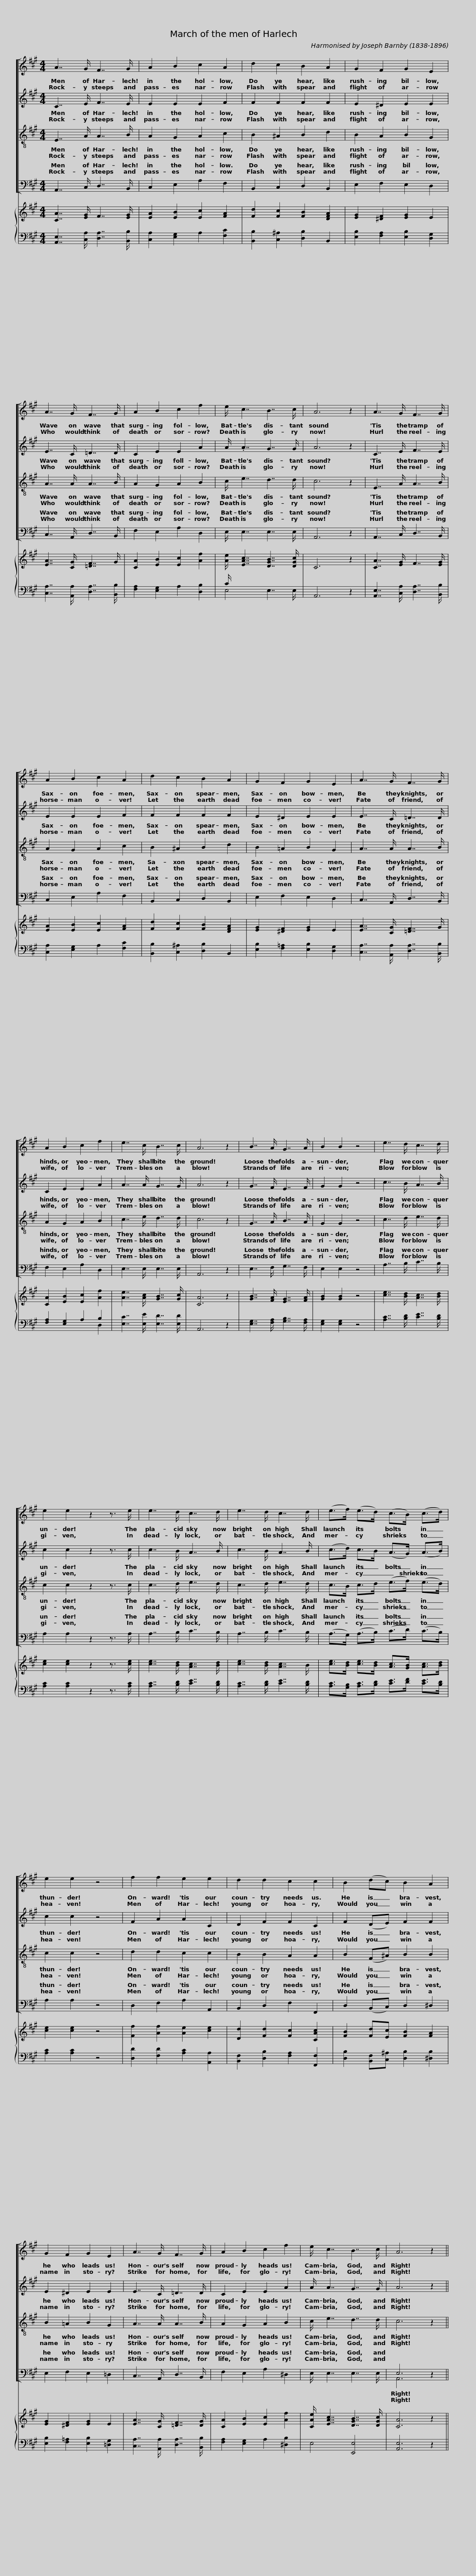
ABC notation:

X:1
%%score [ 1 2 3 ( 4 5 ) ] { 6 | ( 7 8 ) }
L:1/8
M:4/4
I:linebreak $
K:A
V:1 treble
V:2 treble
V:3 treble-8 transpose=-12
V:4 bass
V:5 bass
V:6 treble
V:7 bass
V:8 bass
V:1
 A7/2 G/ F7/2 G/ | A2 B2 c2 A2 | d2 c2 B2 A2 | G2 F2 G2 E2 | A7/2 G/ F7/2 G/ | %5
 A2 B2 c2 f2 |$ e/ c7/2 B7/2 c/ | A6 z2 | A7/2 G/ F7/2 G/ | A2 B2 c2 A2 | %10
 d2 c2 B2 A2 | G2 F2 G2 E2 |$ A7/2 G/ F7/2 G/ | A2 B2 c2 f2 | e7/2 c/ B7/2 c/ | %15
 A6 z2 | B7/2 A/ G7/2 A/ | B2 B2 z4 |$ e7/2 d/ c7/2 d/ | e2 e2 z2 z3/2 e/ | %20
 e7/2 d/ c7/2 d/ | e7/2 d/ c7/2 d/ | (e>f) (e>d) (c>B) (c>d) | e2 e2 z4 |$ f2 f2 e2 e2 | %25
 d2 d2 c2 c2 | B2 (dc) B2 A2 | G2 F2 G2 E2 |$ A7/2 G/ F7/2 G/ | A2 B2 c2 f2 | %30
 e/ c7/2 B7/2 c/ | A6 z2 || %32
V:2
 C7/2 E/ F7/2 E/ | E2 E2 E2 F2 | F2 F2 F2 F2 | E2 ^D2 E2 E2 | E7/2 C/ =D7/2 D/ | %5
 C2 E2 E2 A2 |$ A/ .A7/2 G7/2 G/ | A6 z2 | C7/2 E/ F7/2 E/ | E2 E2 E2 F2 | %10
 F2 F2 F2 F2 | E2 ^D2 E2 E2 |$ E7/2 C/ =D7/2 D/ | C2 E2 E2 A2 | A7/2 A/ G7/2 G/ | %15
 A6 z2 | G7/2 F/ E7/2 F/ | G2 G2 z4 |$ c7/2 B/ A7/2 B/ | c2 c2 z2 z3/2 c/ | %20
 c7/2 B/ A7/2 B/ | c7/2 B/ A7/2 B/ | (c>d) c>B (A>G) (A>B) | c2 c2 z4 |$ F2 A2 A2 C2 | %25
 D2 F2 F2 C2 | F2 (DE) F2 F2 | E2 ^D2 E2 E2 |$ E7/2 C/ =D7/2 D/ | C2 E2 E2 A2 | %30
 A/ A7/2 G7/2 G/ | A6 z2 || %32
V:3
 E7/2 A/ A7/2 B/ | A2 G2 A2 c2 | B2 ^A2 B2 d2 | B2 A2 B2 G2 | A7/2 A/ A7/2 B/ | %5
 A2 G2 A2 B2 |$ c/ e7/2 d7/2 d/ | c6 z2 | E7/2 A/ A7/2 B/ | A2 G2 A2 c2 | %10
 B2 ^A2 B2 d2 | B2 =A2 B2 G2 |$ A7/2 A/ A7/2 B/ | A2 G2 A2 B2 | c7/2 e/ d7/2 d/ | %15
 c6 z2 | G7/2 A/ B7/2 A/ | G2 G2 z4 |$ c7/2 d/ e7/2 d/ | c2 c2 z2 z3/2 c/ | %20
 c7/2 d/ e7/2 d/ | c7/2 d/ e7/2 d/ | c>B c>d (e>f) (e>d) | c2 c2 z4 |$ d2 d2 c2 c2 | %25
 B2 B2 A2 A2 | B2 (F^A) B2 B2 | B2 =A2 B2 G2 |$ A7/2 A/ A7/2 B/ | A2 G2 A2 B2 | %30
 c/ e7/2 d7/2 d/ | c6 z2 || %32
V:4
 A,,7/2 C,/ D,7/2 B,,/ | C,2 E,2 A,2 F,2 | B,,2 C,2 D,2 B,,2 | E,2 F,2 E,2 D,2 | C,7/2 A,,/ D,7/2 B,,/ | %5
 F,2 E,2 A,2 D,2 |$ E,/ E,7/2 E,7/2 E,/ | A,,6 z2 | A,,7/2 C,/ D,7/2 B,,/ | C,2 E,2 A,2 F,2 | %10
 B,,2 C,2 D,2 B,,2 | E,2 F,2 E,2 D,2 |$ C,7/2 A,,/ D,7/2 B,,/ | F,2 E,2 A,2 D,2 | E,7/2 E,/ E,7/2 E,/ | %15
 A,,6 z2 | E,7/2 F,/ G,7/2 F,/ | E,2 E,2 z4 |$ A,7/2 B,/ C7/2 B,/ | A,2 A,2 z2 z3/2 A,/ | %20
 A,7/2 B,/ C7/2 B,/ | A,7/2 B,/ C7/2 B,/ | (A,>G,) (A,>B,) (C>D) (C>B,) | A,2 A,2 z4 |$ D,2 F,2 A,2 A,,2 | %25
 B,,2 D,2 F,2 F,,2 | D,2 (B,,C,) D,2 ^D,2 | E,2 F,2 E,2 =D,2 |$ C,7/2 A,,/ D,7/2 B,,/ | F,2 E,2 A,2 ^D,2 | %30
 E,/ E,7/2 E,7/2 E,/ | E,6 z2 || %32
V:5
 x8 | x8 | x8 | x8 | x8 | %5
 x8 |$ x8 | x8 | x8 | x8 | %10
 x8 | x8 |$ x8 | x8 | x8 | %15
 x8 | x8 | x8 |$ x8 | x8 | %20
 x8 | x8 | x8 | x8 |$ x8 | %25
 x8 | x8 | x8 |$ x8 | x8 | %30
 x8 | A,,6 x2 || %32
V:6
 [CA]7/2 [EG]/ F7/2 [EG]/ | [EA]2 [EB]2 [Ec]2 [FA]2 | [Fd]2 [Fc]2 [FB]2 [DFA]2 | [EG]2 [^DF]2 [EG]2 E2 | [EA]7/2 [CG]/ [=DF]7/2 G/ | %5
 [CA]2 [EB]2 [Ec]2 [Af]2 |$ [Ae]/ [EAc]7/2 [DGB]7/2 [DGc]/ | C6 z2 | [CA]7/2 [EG]/ F7/2 [EG]/ | [EA]2 [EB]2 [Ec]2 [FA]2 | %10
 [Fd]2 [Fc]2 [FB]2 [DFA]2 | [EG]2 [^DF]2 [EG]2 E2 |$ [EA]7/2 [CG]/ [=DF]7/2 G/ | [CA]2 [EB]2 [Ec]2 [Af]2 | [Ae]7/2 [Ac]/ [GB]7/2 [Gc]/ | %15
 [CA]6 z2 | [GB]7/2 [FA]/ [EG]7/2 [FA]/ | [GB]2 [GB]2 z4 |$ [ce]7/2 [Bd]/ [Ac]7/2 [Bd]/ | [ce]2 [ce]2 z2 z3/2 [ce]/ | %20
 [ce]7/2 [Bd]/ [Ac]7/2 [Bd]/ | [ce]7/2 [Bd]/ [Ac]7/2 B/ | [ce]>[Bd] [ce]>[Bd] [Ac]>[GB] [Ac]>[Bd] | [ce]2 [ce]2 z4 |$ [Ff]2 [Af]2 [Ae]2 [ce]2 | %25
 [Dd]2 [Fd]2 [Fc]2 [CAc]2 | [FB]2 [Fd][Ec] [FB]2 [FA]2 | [EG]2 [^DF]2 [EG]2 E2 |$ [EA]7/2 [CG]/ [=DF]7/2 [DG]/ | [CA]2 [EB]2 [Ec]2 [Af]2 | %30
 [CAe]/ [EAc]7/2 [DGB]7/2 [DGc]/ | [CA]6 z2 || %32
V:7
 [A,,E,]7/2 [C,A,]/ [D,A,]7/2 [B,,B,]/ | [C,A,]2 [E,G,]2 A,2 [F,C]2 | [B,,B,]2 [C,^A,]2 [D,B,]2 B,,2 | [E,B,]2 [F,A,]2 [E,B,]2 [D,G,]2 | [C,A,]7/2 [A,,A,]/ [D,A,]7/2 [B,,B,]/ | %5
 [F,A,]2 [E,G,]2 A,2 [D,B,]2 |$ C/ x15/2 | A,,6 z2 | [A,,E,]7/2 [C,A,]/ [D,A,]7/2 [B,,B,]/ | [C,A,]2 [E,G,]2 A,2 [F,C]2 | %10
 [B,,B,]2 [C,^A,]2 [D,B,]2 B,,2 | [E,B,]2 [F,=A,]2 [E,B,]2 [D,G,]2 |$ [C,A,]7/2 [A,,A,]/ [D,A,]7/2 [B,,B,]/ | [F,A,]2 [E,G,]2 A,2 B,2 | [E,C]7/2 [E,E]/ [E,D]7/2 [E,D]/ | %15
 A,,6 z2 | [E,G,]7/2 [F,A,]/ [G,B,]7/2 [F,A,]/ | [E,G,]2 [E,G,]2 z4 |$ [A,C]7/2 [B,D]/ [CE]7/2 [B,D]/ | [A,C]2 [A,C]2 z2 z3/2 [A,C]/ | %20
 [A,C]7/2 [B,D]/ [CE]7/2 [B,D]/ | [A,C]7/2 [B,D]/ [CE]7/2 [B,D]/ | [A,C]>[G,B,] [A,C]>[B,D] [CE]>[DF] [CE]>[B,D] | [A,C]2 [A,C]2 z4 |$ [D,D]2 [F,D]2 [A,C]2 [A,,A,]2 | %25
 [B,,F,]2 [D,B,]2 [F,A,]2 [F,,F,]2 | [D,B,]2 [B,,F,][C,^A,] [D,B,]2 [^D,B,]2 | [E,B,]2 [F,=A,]2 [E,B,]2 [=D,G,]2 |$ [C,A,]7/2 [A,,A,]/ [D,A,]7/2 [B,,B,]/ | [F,A,]2 [E,G,]2 A,2 [^D,B,]2 | %30
 E,4 [E,,E,]4 | [A,,E,]6 z2 || %32
V:8
 x8 | x8 | x8 | x8 | x8 | %5
 x8 |$ E,4 E,7/2 E,/ | x8 | x8 | x8 | %10
 x8 | x8 |$ x8 | x6 D,2 | x8 | %15
 x8 | x8 | x8 |$ x8 | x8 | %20
 x8 | x8 | x8 | x8 |$ x8 | %25
 x8 | x8 | x8 |$ x8 | x8 | %30
 x8 | x8 || %32
